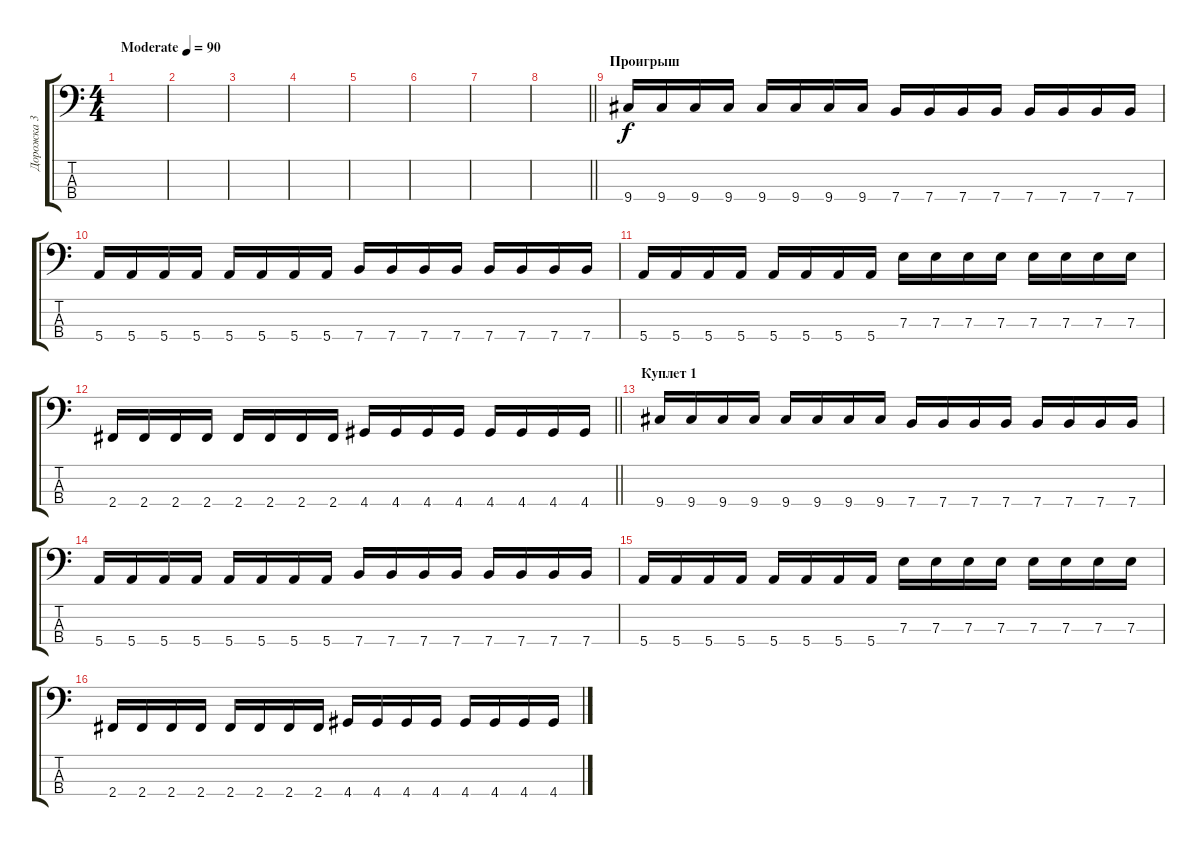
\track ("Дорожка 3" "Дорожка 3") {instrument electricbassfinger}
\staff {score tabs}
\tuning (G2 D2 A1 E1) {hide}
\ts (4 4)
\tempo (90 "Moderate")
\clef f4
\ks c
|
|
|
|
|
|
|
\barLineRight lightlight
|
\section ("" "Проигрыш")
9.4.16 9.4.16 9.4.16 9.4.16 9.4.16 9.4.16 9.4.16 9.4.16 7.4.16 7.4.16 7.4.16 7.4.16 7.4.16 7.4.16 7.4.16 7.4.16 |
5.4.16 5.4.16 5.4.16 5.4.16 5.4.16 5.4.16 5.4.16 5.4.16 7.4.16 7.4.16 7.4.16 7.4.16 7.4.16 7.4.16 7.4.16 7.4.16 |
5.4.16 5.4.16 5.4.16 5.4.16 5.4.16 5.4.16 5.4.16 5.4.16 7.3.16 7.3.16 7.3.16 7.3.16 7.3.16 7.3.16 7.3.16 7.3.16 |
\barLineRight lightlight
2.4.16 2.4.16 2.4.16 2.4.16 2.4.16 2.4.16 2.4.16 2.4.16 4.4.16 4.4.16 4.4.16 4.4.16 4.4.16 4.4.16 4.4.16 4.4.16 |
\section ("" "Куплет 1")
9.4.16 9.4.16 9.4.16 9.4.16 9.4.16 9.4.16 9.4.16 9.4.16 7.4.16 7.4.16 7.4.16 7.4.16 7.4.16 7.4.16 7.4.16 7.4.16 |
5.4.16 5.4.16 5.4.16 5.4.16 5.4.16 5.4.16 5.4.16 5.4.16 7.4.16 7.4.16 7.4.16 7.4.16 7.4.16 7.4.16 7.4.16 7.4.16 |
5.4.16 5.4.16 5.4.16 5.4.16 5.4.16 5.4.16 5.4.16 5.4.16 7.3.16 7.3.16 7.3.16 7.3.16 7.3.16 7.3.16 7.3.16 7.3.16 |
2.4.16 2.4.16 2.4.16 2.4.16 2.4.16 2.4.16 2.4.16 2.4.16 4.4.16 4.4.16 4.4.16 4.4.16 4.4.16 4.4.16 4.4.16 4.4.16
